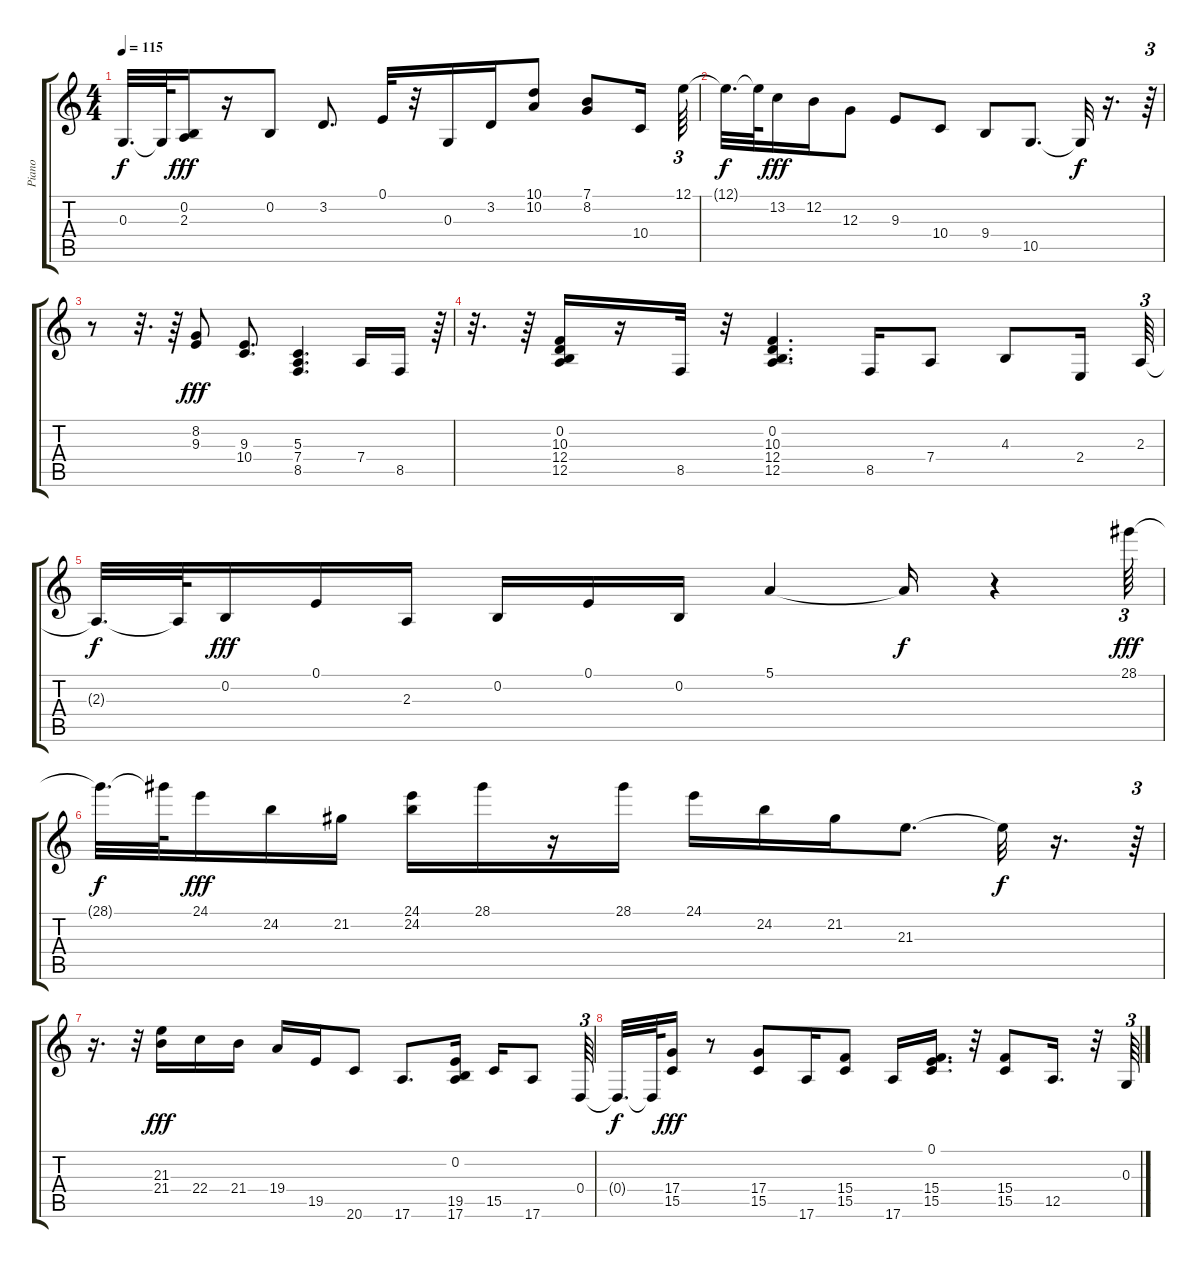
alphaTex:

\track ("Piano" "Piano") {instrument acousticgrandpiano}
\staff {score tabs}
\tuning (E4 B3 G3 D3 A2 E2) {hide}
\ts (4 4)
\tempo 115
\clef g2
\ks c
0.3{t}.32{d dy f} 0.3{t}.64 (0.2 2.3).16{dy fff} r.16 0.2.8 3.2.8{d} 0.1.32 r.32 0.3.16 3.2.16 (10.1 10.2).8 (7.1 8.2).8 10.4.16 12.1.64{tu (3 2)} |
12.1{t}.32{d dy f} 12.1{t}.64 13.2.16{dy fff} 12.2.16 12.3.8 9.3.8 10.4.8 9.4.8 10.5.8{d} 10.5{t}.32{dy f} r.16{d} r.64{tu (3 2)} |
r.8 r.32{d} r.64 (8.2 9.3).8{dy fff} (9.3 10.4).8{d} (5.3 7.4 8.5).4{d} 7.4.16 8.5.16 r.64{tu (3 2)} |
r.32{d} r.64 (0.2 10.3 12.4 12.5).16 r.16 8.5.32 r.32 (0.2 10.3 12.4 12.5).4{d} 8.5.16 7.4.8 4.3.8 2.4.16 2.3.64{tu (3 2)} |
2.3{t}.32{d dy f} 2.3{t}.64 0.2.16{dy fff} 0.1.16 2.3.16 0.2.16 0.1.16 0.2.16 5.1.4 5.1{t}.16{dy f} r.4 28.1.64{tu (3 2) dy fff} |
28.1{t}.32{d dy f} 28.1{t}.64 24.1.16{dy fff} 24.2.16 21.2.16 (24.1 24.2).16 28.1.16 r.16 28.1.16 24.1.16 24.2.16 21.2.16 21.3.8{d} 21.3{t}.32{dy f} r.16{d} r.64{tu (3 2)} |
r.16{d} r.32{tu (3 2)} (21.3 21.4).16{dy fff} 22.4.16 21.4.16 19.4.16 19.5.16 20.6.8 17.6.8{d} (0.2 19.5 17.6).16 15.5.16 17.6.8 0.4.64{tu (3 2)} |
0.4{t}.32{d dy f} 0.4{t}.64 (17.4 15.5).16{dy fff} r.8 (17.4 15.5).8 17.6.16 (15.4 15.5).8 17.6.16 (0.1 15.4 15.5).16{d} r.32 (15.4 15.5).8 12.5.16{d} r.32 0.3.64{tu (3 2)}
